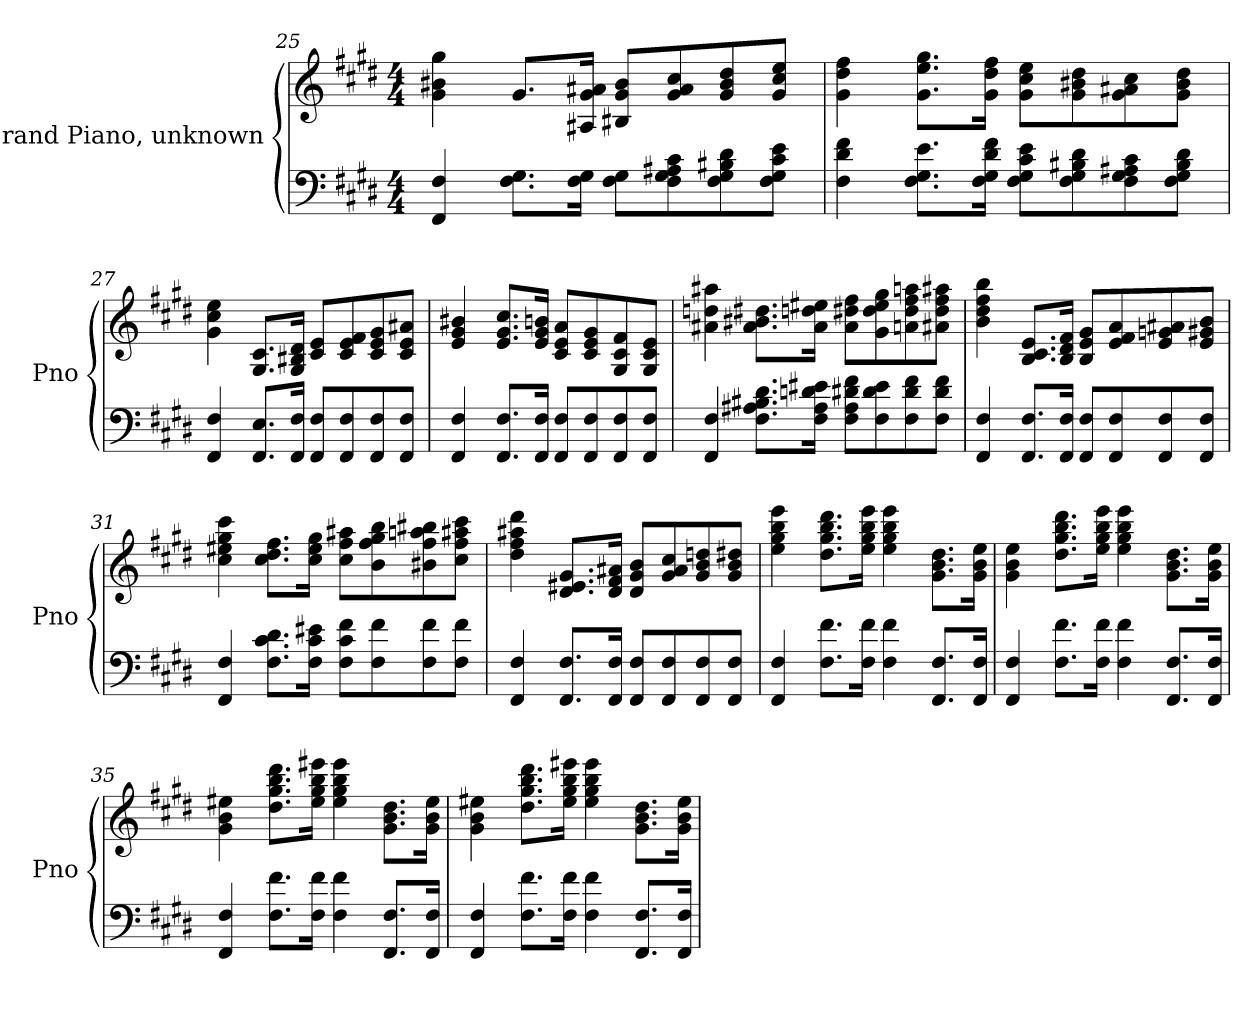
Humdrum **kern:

**kern	**kern
*part1	*part1
*staff2	*staff1
*I"Grand Piano, unknown	*
*I'Pno	*
!!LO:LB:g=z
*clefF4	*clefG2
*k[f#c#g#d#]	*k[f#c#g#d#]
*M4/4	*M4/4
=25	=25
4FF#/ 4F#/	4g#\ 4b#X\ 4gg#\
8.F#\ 8.G#\L	8.g#/L
16F#\ 16G#\Jk	16A#X/ 16g#/ 16a#X/Jk
8F#\ 8G#\L	8B#X/ 8g#/ 8b#/L
8F#\ 8G#\ 8A#X\ 8c#\	8g#/ 8a#/ 8cc#/
8F#\ 8G#\ 8B#X\ 8d#\	8g#/ 8b#/ 8dd#/
8F#\ 8G#\ 8c#\ 8e\J	8g#/ 8cc#/ 8ee/J
=26	=26
4F#\ 4d#\ 4f#\	4g#\ 4dd#\ 4ff#\
8.F#\ 8.G#\ 8.e\L	8.g#\ 8.ee\ 8.gg#\L
16F#\ 16G#\ 16d#\ 16f#\Jk	16g#\ 16dd#\ 16ff#\Jk
8F#\ 8G#\ 8c#\ 8e\L	8g#\ 8cc#\ 8ee\L
8F#\ 8G#\ 8B#X\ 8d#\	8g#\ 8b#X\ 8dd#\
8F#\ 8G#\ 8A#X\ 8c#\	8g#\ 8a#X\ 8cc#\
8F#\ 8G#\ 8B#\ 8d#\J	8g#\ 8b#\ 8dd#\J
=27	=27
4FF#/ 4F#/	4g#\ 4cc#\ 4ee\
8.FF#/ 8.E/L	8.G#/ 8.c#/L
16FF#/ 16F#/Jk	16G#/ 16B#X/ 16d#/Jk
8FF#/ 8F#/L	8c#/ 8e/L
8FF#/ 8F#/	8c#/ 8e/ 8f#/
8FF#/ 8F#/	8c#/ 8e/ 8g#/
8FF#/ 8F#/J	8c#/ 8e/ 8a#X/J
!!LO:LB:g=z
=28	=28
4FF#/ 4F#/	4e/ 4g#/ 4b#X/
8.FF#/ 8.F#/L	8.e/ 8.g#/ 8.cc#/L
16FF#/ 16F#/Jk	16e/ 16g#/ 16bn/Jk
8FF#/ 8F#/L	8c#/ 8e/ 8a/L
8FF#/ 8F#/	8c#/ 8e/ 8g#/
8FF#/ 8F#/	8G#/ 8c#/ 8f#/
8FF#/ 8F#/J	8G#/ 8c#/ 8e/J
=29	=29
4FF#/ 4F#/	4a#X\ 4ddn\ 4aa#X\
8.F#\ 8.A#X\ 8.B#X\ 8.d#\L	8.a#\ 8.b#X\ 8.dd#X\L
16F#\ 16A#\ 16dn\ 16e#X\Jk	16a#\ 16ddn\ 16ee#X\Jk
8F#\ 8A#\ 8d#X\ 8f#\L	8a#\ 8dd#X\ 8ff#\L
8F#\ 8d#\ 8e#\	8g#\ 8dd#\ 8ee#\ 8gg#\
8F#\ 8d#\ 8f#\	8an\ 8dd#\ 8ff#\ 8aan\
8F#\ 8d#\ 8f#\J	8a#X\ 8dd#\ 8ff#\ 8aa#X\J
=30	=30
4FF#/ 4F#/	4b\ 4dd#\ 4ff#\ 4bb\
8.FF#/ 8.F#/L	8.B/ 8.c#/ 8.e/L
16FF#/ 16F#/Jk	16B/ 16d#/ 16f#/Jk
8FF#/ 8F#/L	8B/ 8e/ 8g#/L
8FF#/ 8F#/	8e/ 8f#/ 8a/
8FF#/ 8F#/	8e/ 8gn/ 8a#X/
8FF#/ 8F#/J	8e/ 8g#X/ 8b/J
!!LO:LB:g=z
=31	=31
4FF#/ 4F#/	4cc#\ 4ee#X\ 4gg#\ 4ccc#\
8.F#\ 8.c#\ 8.d#\L	8.cc#\ 8.dd#\ 8.ff#\L
16F#\ 16c#\ 16e#X\Jk	16cc#\ 16ee#\ 16gg#\Jk
8F#\ 8c#\ 8f#\L	8cc#\ 8ff#\ 8aa#X\L
8F#\ 8f#\	8b\ 8ff#\ 8gg#\ 8bb\
8F#\ 8f#\	8b#X\ 8ff#\ 8aan\ 8bb#X\
8F#\ 8f#\J	8cc#\ 8ff#\ 8aa#X\ 8ccc#\J
=32	=32
4FF#/ 4F#/	4dd#\ 4ff#\ 4aa#X\ 4ddd#\
8.FF#/ 8.F#/L	8.d#/ 8.e#X/ 8.g#/L
16FF#/ 16F#/Jk	16d#/ 16f#/ 16a#X/Jk
8FF#/ 8F#/L	8d#/ 8g#/ 8b/L
8FF#/ 8F#/	8g#/ 8a#/ 8cc#/
8FF#/ 8F#/	8g#/ 8b/ 8ddn/
8FF#/ 8F#/J	8g#/ 8b/ 8dd#X/J
=33	=33
4FF#/ 4F#/	4ee\ 4gg#\ 4bb\ 4eee\
8.F#\ 8.f#\L	8.dd#\ 8.gg#\ 8.bb\ 8.ddd#\L
16F#\ 16f#\Jk	16ee\ 16gg#\ 16bb\ 16eee\Jk
4F#\ 4f#\	4ee\ 4gg#\ 4bb\ 4eee\
8.FF#/ 8.F#/L	8.g#\ 8.b\ 8.dd#\L
16FF#/ 16F#/Jk	16g#\ 16b\ 16ee\Jk
=34	=34
4FF#/ 4F#/	4g#\ 4b\ 4ee\
8.F#\ 8.f#\L	8.dd#\ 8.gg#\ 8.bb\ 8.ddd#\L
16F#\ 16f#\Jk	16ee\ 16gg#\ 16bb\ 16eee\Jk
4F#\ 4f#\	4ee\ 4gg#\ 4bb\ 4eee\
8.FF#/ 8.F#/L	8.g#\ 8.b\ 8.dd#\L
16FF#/ 16F#/Jk	16g#\ 16b\ 16ee\Jk
!!LO:LB:g=z
=35	=35
4FF#/ 4F#/	4g#\ 4b\ 4ee#X\
8.F#\ 8.f#\L	8.dd#\ 8.gg#\ 8.bb\ 8.ddd#\L
16F#\ 16f#\Jk	16ee#\ 16gg#\ 16bb\ 16eee#X\Jk
4F#\ 4f#\	4ee#\ 4gg#\ 4bb\ 4eee#\
8.FF#/ 8.F#/L	8.g#\ 8.b\ 8.dd#\L
16FF#/ 16F#/Jk	16g#\ 16b\ 16ee#\Jk
=36	=36
4FF#/ 4F#/	4g#\ 4b\ 4ee#X\
8.F#\ 8.f#\L	8.dd#\ 8.gg#\ 8.bb\ 8.ddd#\L
16F#\ 16f#\Jk	16ee#\ 16gg#\ 16bb\ 16eee#X\Jk
4F#\ 4f#\	4ee#\ 4gg#\ 4bb\ 4eee#\
8.FF#/ 8.F#/L	8.g#\ 8.b\ 8.dd#\L
16FF#/ 16F#/Jk	16g#\ 16b\ 16ee#\Jk
=	=
*-	*-
